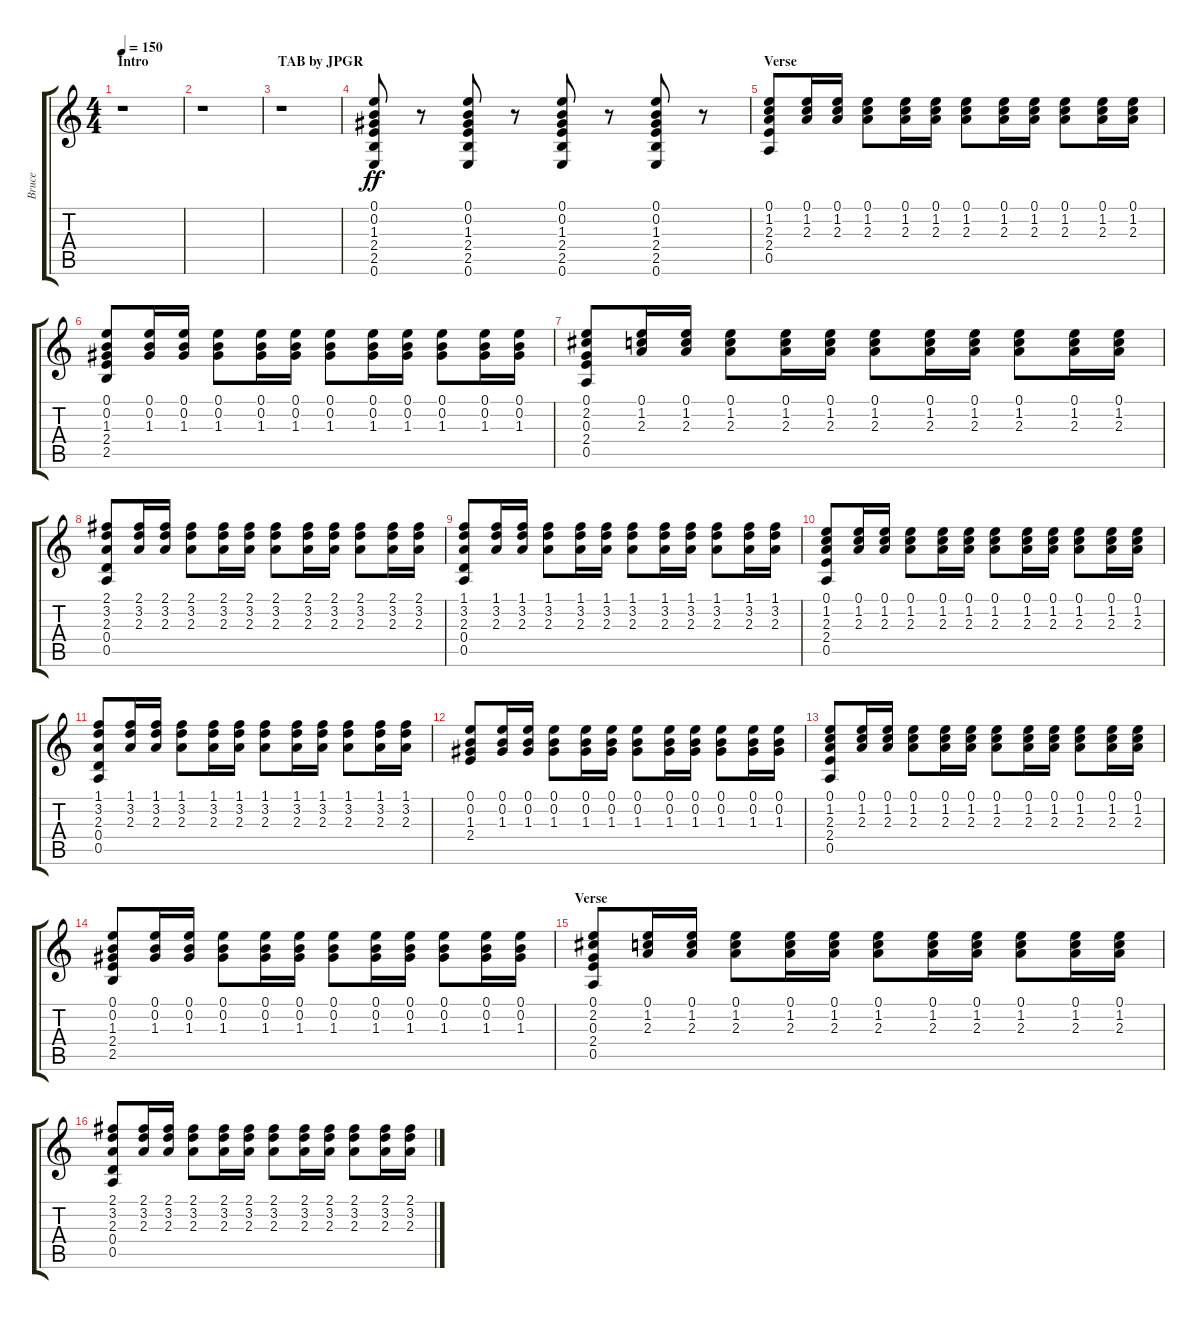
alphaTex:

\track ("Bruce" "Bruce") {instrument acousticguitarsteel}
\staff {score tabs}
\tuning (E4 B3 G3 D3 A2 E2) {hide}
\ts (4 4)
\section ("" "Intro                                     TAB by JPGR")
\tempo 150
\clef g2
\ks c
r.1{dy ff instrument acousticguitarsteel} |
r.1 |
r.1 |
(0.1 0.2 1.3 2.4 2.5 0.6).8 r.8 (0.1 0.2 1.3 2.4 2.5 0.6).8 r.8 (0.1 0.2 1.3 2.4 2.5 0.6).8 r.8 (0.1 0.2 1.3 2.4 2.5 0.6).8 r.8 |
\section ("" "Verse")
(0.1 1.2 2.3 2.4 0.5).8 (0.1 1.2 2.3).16 (0.1 1.2 2.3).16 (0.1 1.2 2.3).8 (0.1 1.2 2.3).16 (0.1 1.2 2.3).16 (0.1 1.2 2.3).8 (0.1 1.2 2.3).16 (0.1 1.2 2.3).16 (0.1 1.2 2.3).8 (0.1 1.2 2.3).16 (0.1 1.2 2.3).16 |
(0.1 0.2 1.3 2.4 2.5).8 (0.1 0.2 1.3).16 (0.1 0.2 1.3).16 (0.1 0.2 1.3).8 (0.1 0.2 1.3).16 (0.1 0.2 1.3).16 (0.1 0.2 1.3).8 (0.1 0.2 1.3).16 (0.1 0.2 1.3).16 (0.1 0.2 1.3).8 (0.1 0.2 1.3).16 (0.1 0.2 1.3).16 |
(0.1 2.2 0.3 2.4 0.5).8 (0.1 1.2 2.3).16 (0.1 1.2 2.3).16 (0.1 1.2 2.3).8 (0.1 1.2 2.3).16 (0.1 1.2 2.3).16 (0.1 1.2 2.3).8 (0.1 1.2 2.3).16 (0.1 1.2 2.3).16 (0.1 1.2 2.3).8 (0.1 1.2 2.3).16 (0.1 1.2 2.3).16 |
(2.1 3.2 2.3 0.4 0.5).8 (2.1 3.2 2.3).16 (2.1 3.2 2.3).16 (2.1 3.2 2.3).8 (2.1 3.2 2.3).16 (2.1 3.2 2.3).16 (2.1 3.2 2.3).8 (2.1 3.2 2.3).16 (2.1 3.2 2.3).16 (2.1 3.2 2.3).8 (2.1 3.2 2.3).16 (2.1 3.2 2.3).16 |
(1.1 3.2 2.3 0.4 0.5).8 (1.1 3.2 2.3).16 (1.1 3.2 2.3).16 (1.1 3.2 2.3).8 (1.1 3.2 2.3).16 (1.1 3.2 2.3).16 (1.1 3.2 2.3).8 (1.1 3.2 2.3).16 (1.1 3.2 2.3).16 (1.1 3.2 2.3).8 (1.1 3.2 2.3).16 (1.1 3.2 2.3).16 |
(0.1 1.2 2.3 2.4 0.5).8 (0.1 1.2 2.3).16 (0.1 1.2 2.3).16 (0.1 1.2 2.3).8 (0.1 1.2 2.3).16 (0.1 1.2 2.3).16 (0.1 1.2 2.3).8 (0.1 1.2 2.3).16 (0.1 1.2 2.3).16 (0.1 1.2 2.3).8 (0.1 1.2 2.3).16 (0.1 1.2 2.3).16 |
(1.1 3.2 2.3 0.4 0.5).8 (1.1 3.2 2.3).16 (1.1 3.2 2.3).16 (1.1 3.2 2.3).8 (1.1 3.2 2.3).16 (1.1 3.2 2.3).16 (1.1 3.2 2.3).8 (1.1 3.2 2.3).16 (1.1 3.2 2.3).16 (1.1 3.2 2.3).8 (1.1 3.2 2.3).16 (1.1 3.2 2.3).16 |
(0.1 0.2 1.3 2.4).8 (0.1 0.2 1.3).16 (0.1 0.2 1.3).16 (0.1 0.2 1.3).8 (0.1 0.2 1.3).16 (0.1 0.2 1.3).16 (0.1 0.2 1.3).8 (0.1 0.2 1.3).16 (0.1 0.2 1.3).16 (0.1 0.2 1.3).8 (0.1 0.2 1.3).16 (0.1 0.2 1.3).16 |
(0.1 1.2 2.3 2.4 0.5).8 (0.1 1.2 2.3).16 (0.1 1.2 2.3).16 (0.1 1.2 2.3).8 (0.1 1.2 2.3).16 (0.1 1.2 2.3).16 (0.1 1.2 2.3).8 (0.1 1.2 2.3).16 (0.1 1.2 2.3).16 (0.1 1.2 2.3).8 (0.1 1.2 2.3).16 (0.1 1.2 2.3).16 |
(0.1 0.2 1.3 2.4 2.5).8 (0.1 0.2 1.3).16 (0.1 0.2 1.3).16 (0.1 0.2 1.3).8 (0.1 0.2 1.3).16 (0.1 0.2 1.3).16 (0.1 0.2 1.3).8 (0.1 0.2 1.3).16 (0.1 0.2 1.3).16 (0.1 0.2 1.3).8 (0.1 0.2 1.3).16 (0.1 0.2 1.3).16 |
\section ("" "Verse")
(0.1 2.2 0.3 2.4 0.5).8 (0.1 1.2 2.3).16 (0.1 1.2 2.3).16 (0.1 1.2 2.3).8 (0.1 1.2 2.3).16 (0.1 1.2 2.3).16 (0.1 1.2 2.3).8 (0.1 1.2 2.3).16 (0.1 1.2 2.3).16 (0.1 1.2 2.3).8 (0.1 1.2 2.3).16 (0.1 1.2 2.3).16 |
(2.1 3.2 2.3 0.4 0.5).8 (2.1 3.2 2.3).16 (2.1 3.2 2.3).16 (2.1 3.2 2.3).8 (2.1 3.2 2.3).16 (2.1 3.2 2.3).16 (2.1 3.2 2.3).8 (2.1 3.2 2.3).16 (2.1 3.2 2.3).16 (2.1 3.2 2.3).8 (2.1 3.2 2.3).16 (2.1 3.2 2.3).16
